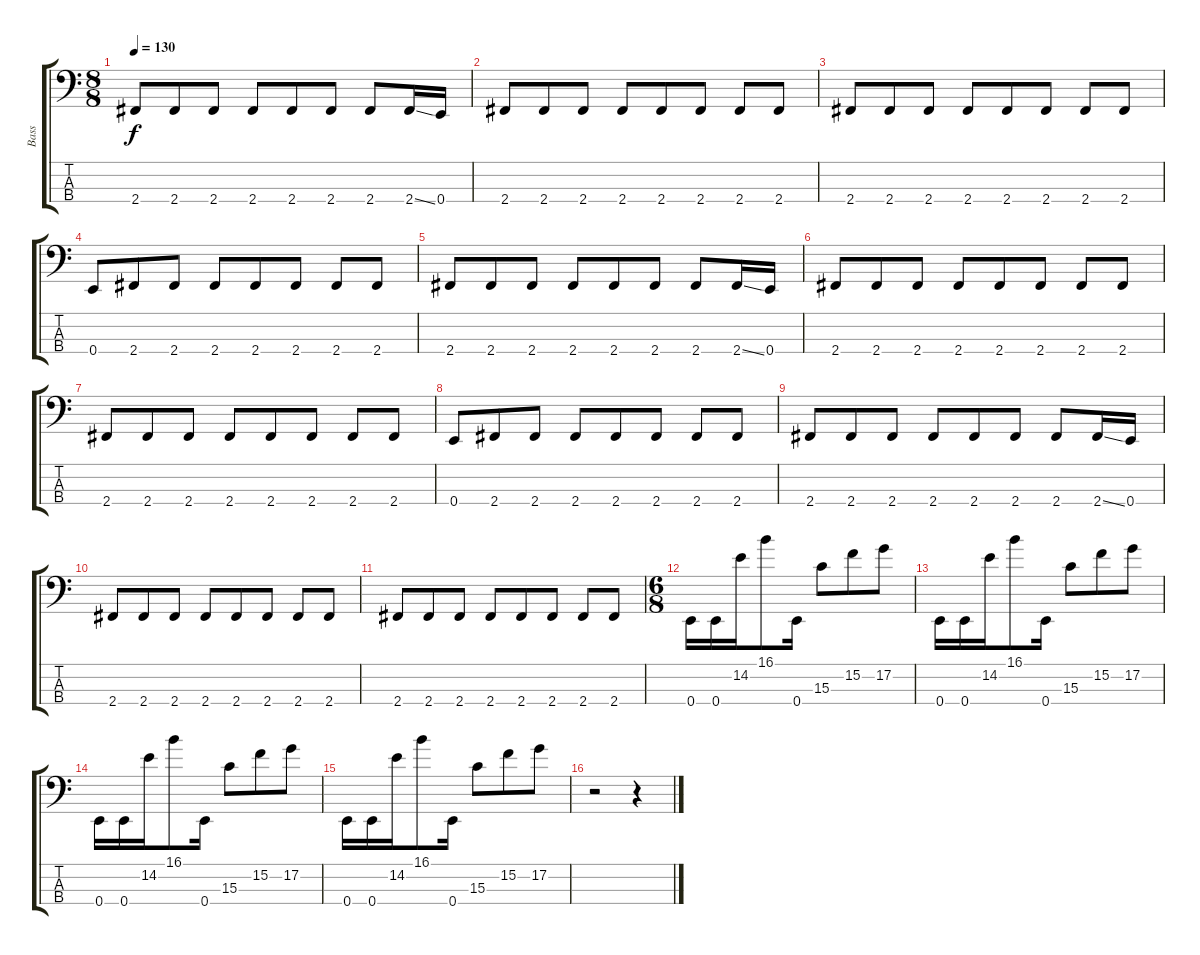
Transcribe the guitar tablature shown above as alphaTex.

\track ("Bass" "Bass") {instrument electricbassfinger}
\staff {score tabs}
\tuning (G2 D2 A1 E1) {hide}
\ts (8 8)
\tempo 130
\clef f4
\ks c
2.4.8{dy f} 2.4.8 2.4.8 2.4.8 2.4.8 2.4.8 2.4.8 2.4{ss}.16 0.4.16 |
2.4.8 2.4.8 2.4.8 2.4.8 2.4.8 2.4.8 2.4.8 2.4.8 |
2.4.8 2.4.8 2.4.8 2.4.8 2.4.8 2.4.8 2.4.8 2.4.8 |
0.4.8 2.4.8 2.4.8 2.4.8 2.4.8 2.4.8 2.4.8 2.4.8 |
2.4.8 2.4.8 2.4.8 2.4.8 2.4.8 2.4.8 2.4.8 2.4{ss}.16 0.4.16 |
2.4.8 2.4.8 2.4.8 2.4.8 2.4.8 2.4.8 2.4.8 2.4.8 |
2.4.8 2.4.8 2.4.8 2.4.8 2.4.8 2.4.8 2.4.8 2.4.8 |
0.4.8 2.4.8 2.4.8 2.4.8 2.4.8 2.4.8 2.4.8 2.4.8 |
2.4.8 2.4.8 2.4.8 2.4.8 2.4.8 2.4.8 2.4.8 2.4{ss}.16 0.4.16 |
2.4.8 2.4.8 2.4.8 2.4.8 2.4.8 2.4.8 2.4.8 2.4.8 |
2.4.8 2.4.8 2.4.8 2.4.8 2.4.8 2.4.8 2.4.8 2.4.8 |
\ts (6 8)
0.4.16 0.4.16 14.2.16 16.1.8 0.4.16 15.3.8 15.2.8 17.2.8 |
0.4.16 0.4.16 14.2.16 16.1.8 0.4.16 15.3.8 15.2.8 17.2.8 |
0.4.16 0.4.16 14.2.16 16.1.8 0.4.16 15.3.8 15.2.8 17.2.8 |
0.4.16 0.4.16 14.2.16 16.1.8 0.4.16 15.3.8 15.2.8 17.2.8 |
r.2 r.4
